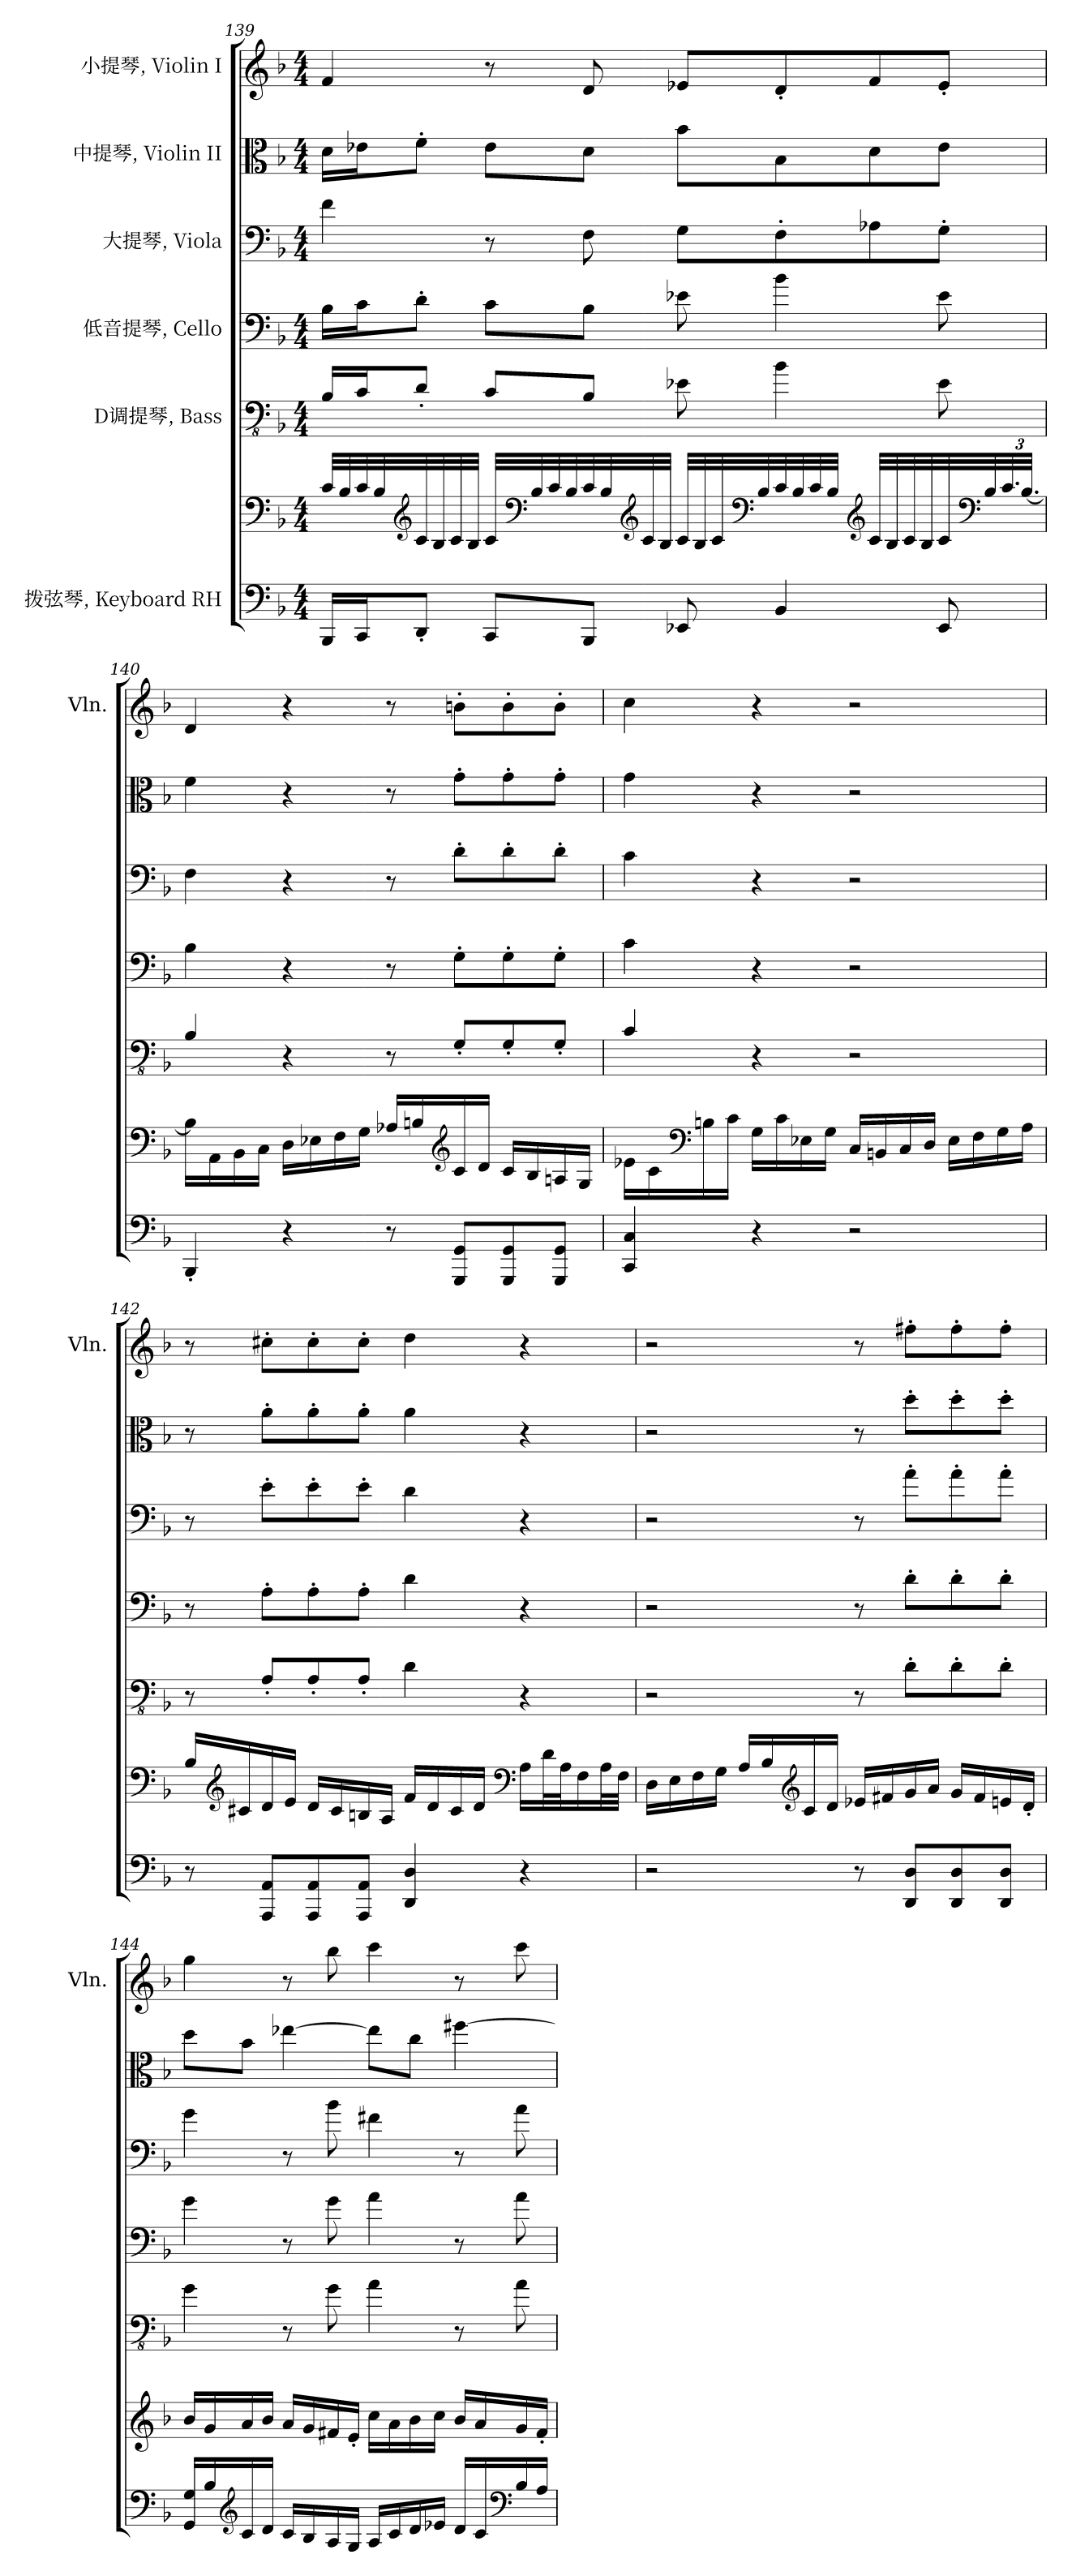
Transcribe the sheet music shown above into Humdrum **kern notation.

**kern	**kern	**kern	**kern	**kern	**kern	**kern
*part6	*part6	*part5	*part4	*part3	*part2	*part1
*staff7	*staff6	*staff5	*staff4	*staff3	*staff2	*staff1
*I"拨弦琴, Keyboard RH	*	*I"D调提琴, Bass	*I"低音提琴, Cello	*I"大提琴, Viola	*I"中提琴, Violin II	*I"小提琴, Violin I
*	*	*	*	*	*	*I'Vln.
!!LO:PB:g=z
*clefF4	*clefF4	*clefFv4	*clefF4	*clefF4	*clefC3	*clefG2
*	*	*ITrd7c12	*ITrd7c12	*	*	*
*k[b-]	*k[b-]	*k[b-]	*k[b-]	*k[b-]	*k[b-]	*k[b-]
*M4/4	*M4/4	*M4/4	*M4/4	*M4/4	*M4/4	*M4/4
=139	=139	=139	=139	=139	=139	=139
16BBB-/LL	32c/LLL	16BBB-/LL	16BB-\LL	4f\	16d\LL	4f/
.	32B-/	.	.	.	.	.
16CC/J	32c/	16CC/J	16C\J	.	16e-X\J	.
.	32B-/	.	.	.	.	.
*	*clefG2	*	*	*	*	*
8DD'/J	32c/	8DD'/J	8D'\J	.	8f'\J	.
.	32B-/	.	.	.	.	.
.	32c/	.	.	.	.	.
.	32B-/JJJ	.	.	.	.	.
8CC/L	32c/LLL	8CC/L	8C\L	8r	8e-\L	8r
*	*clefF4	*	*	*	*	*
.	32B-/	.	.	.	.	.
.	32c/	.	.	.	.	.
.	32B-/	.	.	.	.	.
8BBB-/J	32c/	8BBB-/J	8BB-\J	8F\	8d\J	8d/
.	32B-/	.	.	.	.	.
*	*clefG2	*	*	*	*	*
.	32c/	.	.	.	.	.
.	32B-/JJJ	.	.	.	.	.
8EE-X/	32c/LLL	8EE-X\	8E-X\	8G\L	8b-\L	8e-X/L
.	32B-/	.	.	.	.	.
.	32c/	.	.	.	.	.
*	*clefF4	*	*	*	*	*
.	32B-/	.	.	.	.	.
4BB-/	32c/	4BB-\	4B-\	8F'\	8B-\	8d'/
.	32B-/	.	.	.	.	.
.	32c/	.	.	.	.	.
.	32B-/JJJ	.	.	.	.	.
*	*clefG2	*	*	*	*	*
.	32c/LLL	.	.	8A-X\	8d\	8f/
.	32B-/	.	.	.	.	.
.	32c/	.	.	.	.	.
.	32B-/	.	.	.	.	.
8EE-/	32c/	8EE-\	8E-\	8G'\J	8e-\J	8e-'/J
*	*clefF4	*	*	*	*	*
.	32B-/	.	.	.	.	.
*	*Xbrackettup	*	*	*	*	*
.	48.c/	.	.	.	.	.
.	[48.B-/JJJ	.	.	.	.	.
!!LO:PB:g=z
=140	=140	=140	=140	=140	=140	=140
4BBB-'/	16B-\LL]	4BBB-/	4BB-\	4F\	4f\	4d/
.	16AA\	.	.	.	.	.
.	16BB-\	.	.	.	.	.
.	16C\JJ	.	.	.	.	.
4r	16D\LL	4r	4r	4r	4r	4r
.	16E-X\	.	.	.	.	.
.	16F\	.	.	.	.	.
.	16G\JJ	.	.	.	.	.
8r	16A-X/LL	8r	8r	8r	8r	8r
.	16Bn/	.	.	.	.	.
*	*clefG2	*	*	*	*	*
8GGG/ 8GG/L	16c/	8GGG'/L	8GG'\L	8d'\L	8g'\L	8bn'\L
.	16d/JJ	.	.	.	.	.
8GGG/ 8GG/	16c/LL	8GGG'/	8GG'\	8d'\	8g'\	8b'\
.	16B/	.	.	.	.	.
8GGG/ 8GG/J	16An/	8GGG'/J	8GG'\J	8d'\J	8g'\J	8b'\J
.	16G/JJ	.	.	.	.	.
=141	=141	=141	=141	=141	=141	=141
4CC/ 4C/	16e-X\LL	4CC/	4C\	4c\	4g\	4cc\
.	16c\	.	.	.	.	.
*	*clefF4	*	*	*	*	*
.	16Bn\	.	.	.	.	.
.	16c\JJ	.	.	.	.	.
4r	16G\LL	4r	4r	4r	4r	4r
.	16c\	.	.	.	.	.
.	16E-X\	.	.	.	.	.
.	16G\JJ	.	.	.	.	.
2r	16C/LL	2r	2r	2r	2r	2r
.	16BBn/	.	.	.	.	.
.	16C/	.	.	.	.	.
.	16D/JJ	.	.	.	.	.
.	16E-\LL	.	.	.	.	.
.	16F\	.	.	.	.	.
.	16G\	.	.	.	.	.
.	16A\JJ	.	.	.	.	.
!!LO:PB:g=z
=142	=142	=142	=142	=142	=142	=142
8r	16B-/LL	8r	8r	8r	8r	8r
*	*clefG2	*	*	*	*	*
.	16c#X/	.	.	.	.	.
8AAA/ 8AA/L	16d/	8AAA'/L	8AA'\L	8e'\L	8a'\L	8cc#X'\L
.	16e/JJ	.	.	.	.	.
8AAA/ 8AA/	16d/LL	8AAA'/	8AA'\	8e'\	8a'\	8cc#'\
.	16c#/	.	.	.	.	.
8AAA/ 8AA/J	16Bn/	8AAA'/J	8AA'\J	8e'\J	8a'\J	8cc#'\J
.	16A/JJ	.	.	.	.	.
4DD/ 4D/	16f/LL	4DD\	4D\	4d\	4a\	4dd\
.	16d/	.	.	.	.	.
.	16c#/	.	.	.	.	.
.	16d/JJ	.	.	.	.	.
*	*clefF4	*	*	*	*	*
4r	16A\LL	4r	4r	4r	4r	4r
.	32d\L	.	.	.	.	.
.	32A\J	.	.	.	.	.
.	16F\	.	.	.	.	.
.	32A\L	.	.	.	.	.
.	32F\JJJ	.	.	.	.	.
=143	=143	=143	=143	=143	=143	=143
2r	16D\LL	2r	2r	2r	2r	2r
.	16E\	.	.	.	.	.
.	16F\	.	.	.	.	.
.	16G\JJ	.	.	.	.	.
.	16A/LL	.	.	.	.	.
.	16B-/	.	.	.	.	.
*	*clefG2	*	*	*	*	*
.	16c/	.	.	.	.	.
.	16d/JJ	.	.	.	.	.
8r	16e-X/LL	8r	8r	8r	8r	8r
.	16f#X/	.	.	.	.	.
8DD/ 8D/L	16g/	8DD'\L	8D'\L	8a'\L	8dd'\L	8ff#X'\L
.	16a/JJ	.	.	.	.	.
8DD/ 8D/	16g/LL	8DD'\	8D'\	8a'\	8dd'\	8ff#'\
.	16f#/	.	.	.	.	.
8DD/ 8D/J	16en/	8DD'\J	8D'\J	8a'\J	8dd'\J	8ff#'\J
.	16d'/JJ	.	.	.	.	.
!!LO:PB:g=z
=144	=144	=144	=144	=144	=144	=144
16GG/ 16G/LL	16b-/LL	4GG\	4G\	4g\	8dd\L	4gg\
16B-/	16g/	.	.	.	.	.
*clefG2	*	*	*	*	*	*
16c/	16a/	.	.	.	8b-\J	.
16d/JJ	16b-/JJ	.	.	.	.	.
16c/LL	16a/LL	8r	8r	8r	[4ee-X\	8r
16B-/	16g/	.	.	.	.	.
16A/	16f#X/	8GG\	8G\	8b-\	.	8bb-\
16G/JJ	16e'/JJ	.	.	.	.	.
16A/LL	16cc\LL	4AA\	4A\	4f#X\	8ee-\L]	4ccc\
16c/	16a\	.	.	.	.	.
16d/	16b-\	.	.	.	8cc\J	.
16e-X/JJ	16cc\JJ	.	.	.	.	.
16d/LL	16b-/LL	8r	8r	8r	[4ff#X\	8r
16c/	16a/	.	.	.	.	.
*clefF4	*	*	*	*	*	*
16B-/	16g/	8AA\	8A\	8a\	.	8ccc\
16A/JJ	16f#'/JJ	.	.	.	.	.
=	=	=	=	=	=	=
*-	*-	*-	*-	*-	*-	*-
